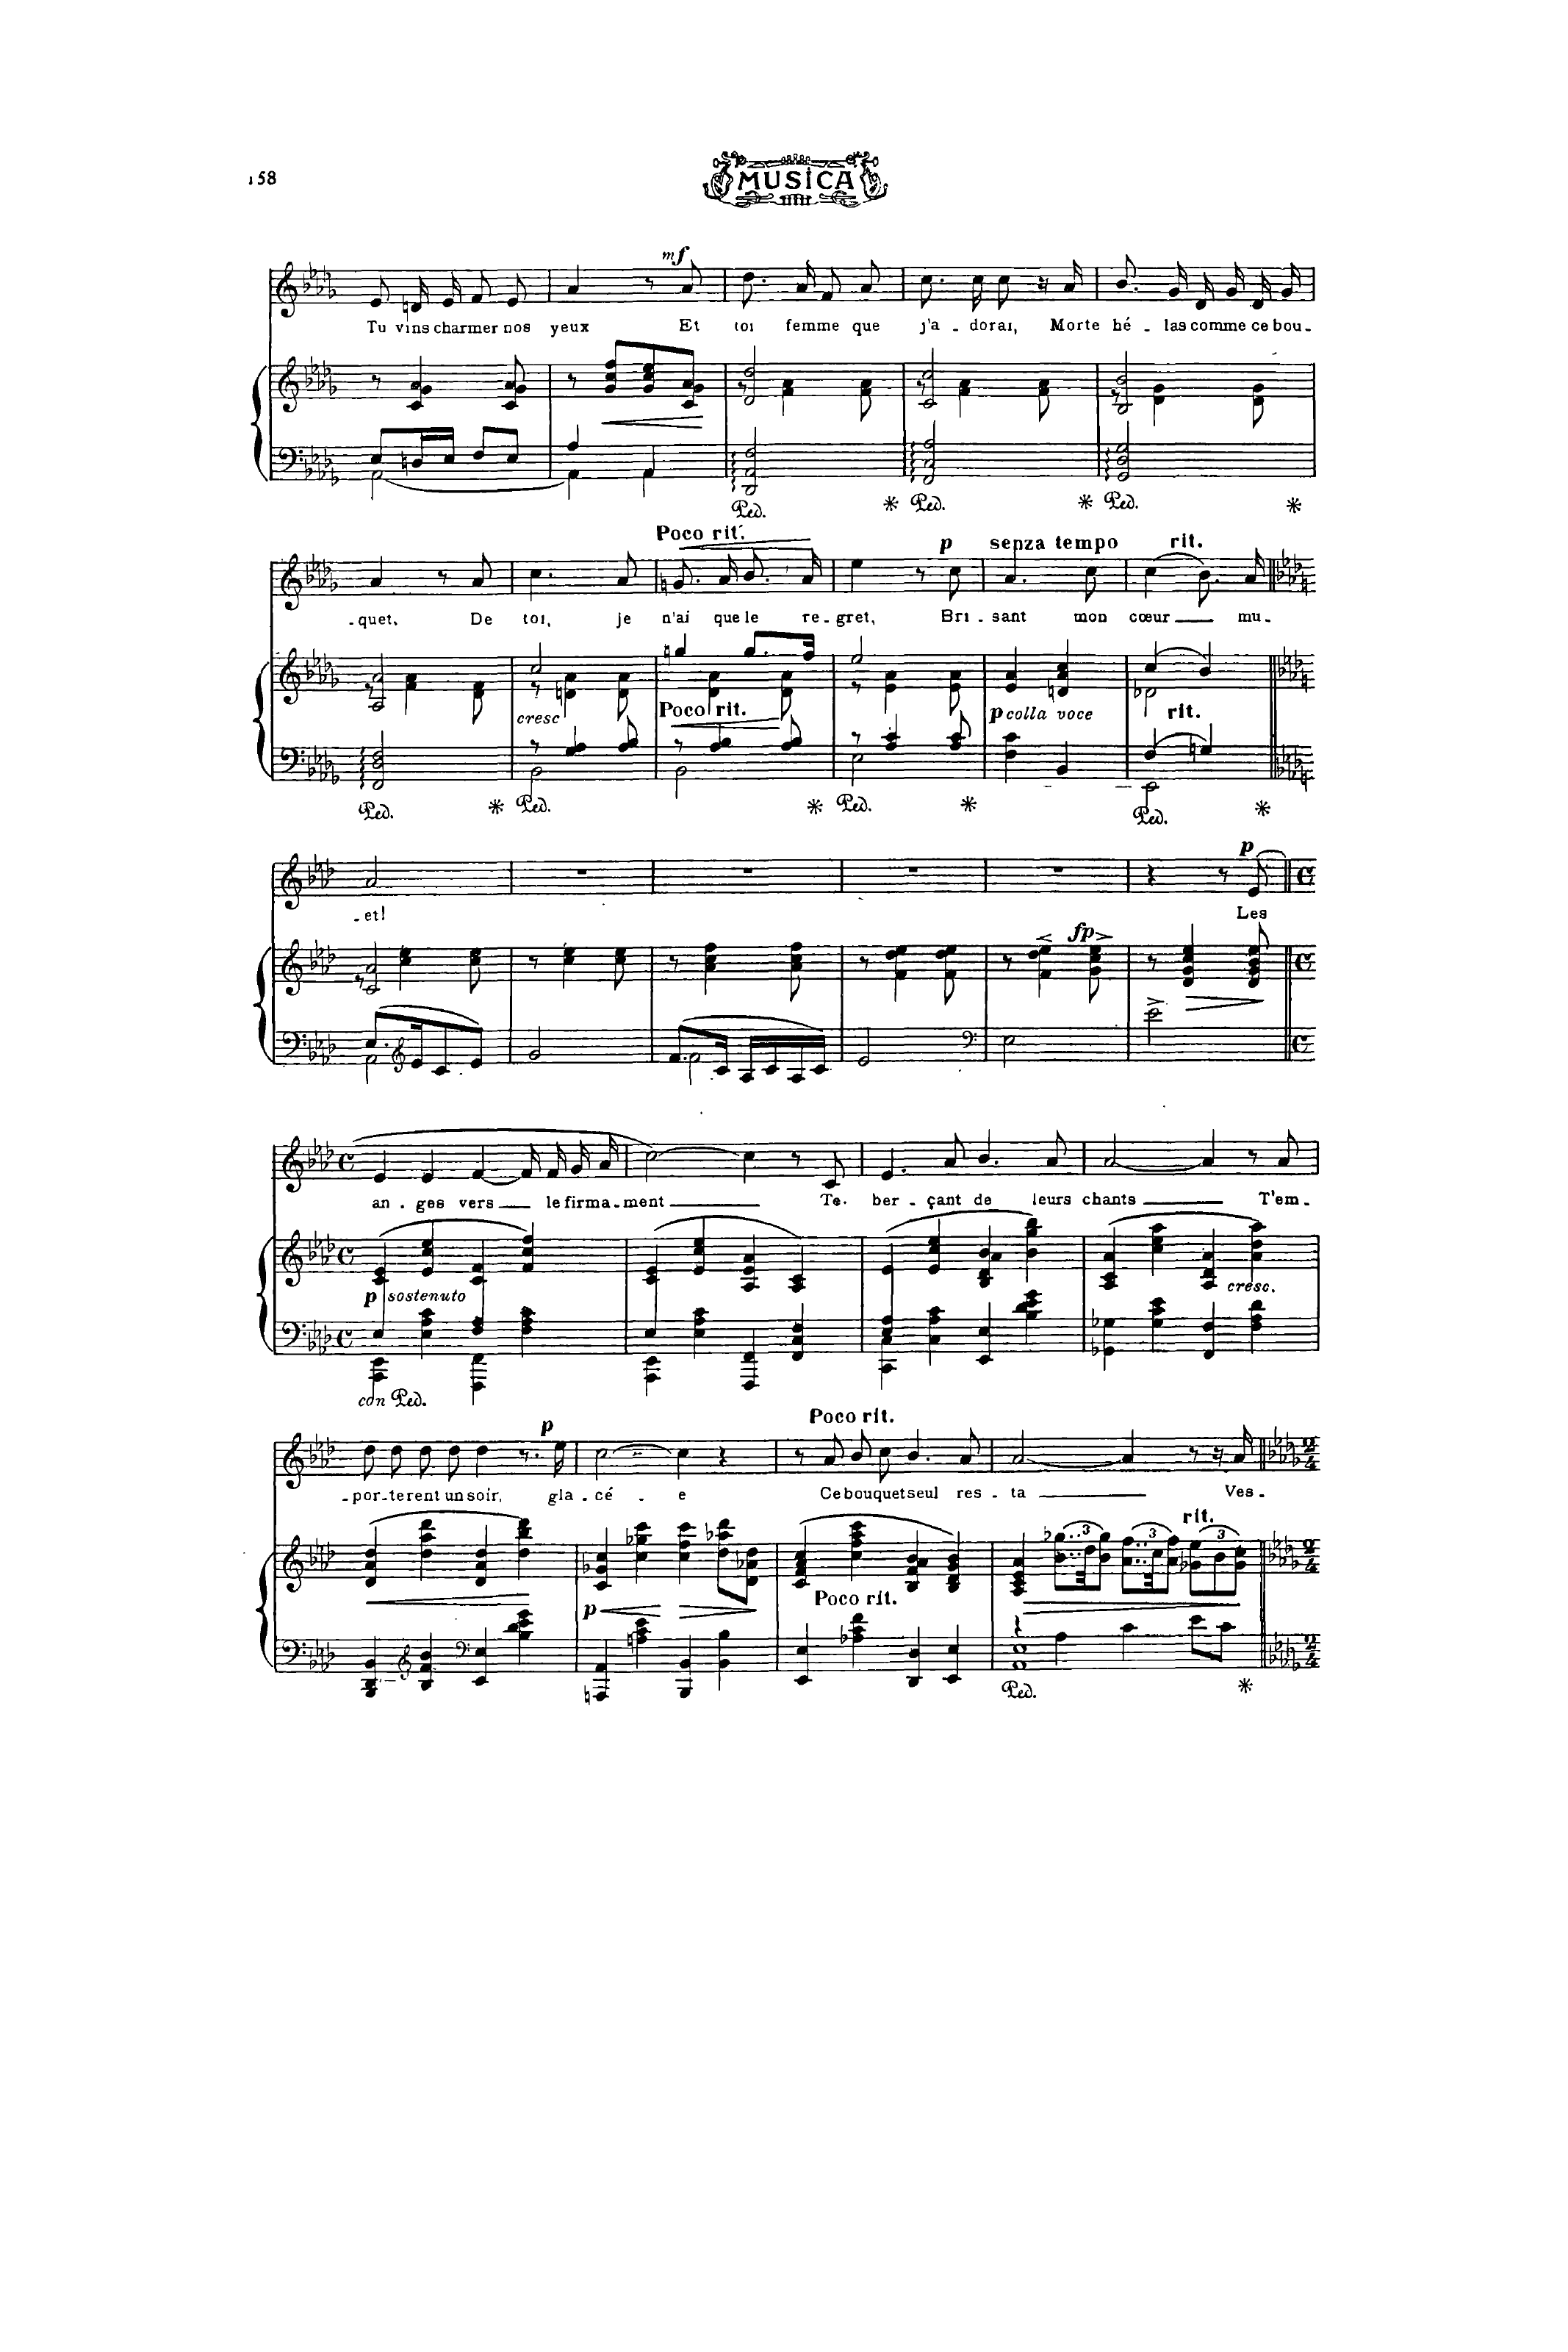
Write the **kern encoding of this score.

**kern	**kern	**dynam	**kern	**text	**dynam
*part2	*part2	*part2	*part1	*part1	*part1
*staff3	*staff2	*staff2/3	*staff1	*staff1	*staff1
*I"Piano	*	*	*I"Chant Voice	*	*
*I'Pno	*	*	*	*	*
*clefF4	*clefG2	*	*clefG2	*	*
*k[b-e-a-d-g-]	*k[b-e-a-d-g-]	*	*k[b-e-a-d-g-]	*	*
*M2/4	*M2/4	*	*M2/4	*	*
=21	=21	=21	=21	=21	=21
*^	*	*	*	*	*
8E-/L	[2AA-\	8r	.	8e-/L	Tu	.
16Dn/L	.	4c/ 4g-/ 4a-/	.	16dn/L	vins	.
16E-/JJ	.	.	.	16e-/JJ	char-	.
8F/L	.	.	.	8f/L	-mer	.
8E-/J	.	8c/ 8g-/ 8a-/	.	8e-/J	nos	.
=22	=22	=22	=22	=22	=22	=22
4A-/	4AA-\]	8r	.	4a-/	yeux	.
!	!	!	!LO:HP:b	!	!	!
.	.	8g-/ 8cc/ 8ff/L	<	.	.	.
4AA-/	4AA-\	8g-/ 8cc/ 8ee-/	.	8r	.	.
!	!	!	!	!	!	!LO:DY:a
.	.	8c/ 8g-/ 8a-/J	.	8a-/	Et	mf
*v	*v	*	*	*	*	*
.	.	[	.	.	.
=23	=23	=23	=23	=23	=23
*	*^	*	*	*	*
2DD-/ 2AA-/ 2F/	2d-/ 2dd-/	8r	.	8.dd-\L	toi	.
.	.	4f\ 4a-\	.	.	.	.
.	.	.	.	16a-\Jk	fem-	.
.	.	.	.	8f/L	-me	.
.	.	8f\ 8a-\	.	8a-/J	que	.
=24	=24	=24	=24	=24	=24	=24
2FF/ 2C/ 2A-/	2c/ 2cc/	8r	.	8.cc\L	j'a-	.
.	.	4f\ 4a-\	.	.	.	.
.	.	.	.	16cc\Jk	-do-	.
.	.	.	.	8cc\	-rai,	.
.	.	8f\ 8a-\	.	16r	.	.
.	.	.	.	16a-/	Morte	.
=25	=25	=25	=25	=25	=25	=25
2GG-/ 2D-/ 2G-/	2B-/ 2b-/	8r	.	8.b-/L	hé-	.
.	.	4d-\ 4g-\	.	.	.	.
.	.	.	.	16g-/Jk	-las	.
.	.	.	.	16d-/LL	com-	.
.	.	.	.	16g-/J	-me	.
.	.	8d-\ 8g-\	.	16d-/L	ce	.
.	.	.	.	16g-/JJ	bou-	.
=26	=26	=26	=26	=26	=26	=26
2FF/ 2D-/ 2F/	2A-/ 2a-/	8r	.	4a-/	-– quet,	.
.	.	4f\ 4a-\	.	.	.	.
.	.	.	.	8r	.	.
.	.	8d-\ 8f\	.	8a-/	De	.
=27	=27	=27	=27	=27	=27	=27
*^	*	*	*	*	*	*
!	!	!LO:TX:b:i:t=cresc.	!	!	!	!	!
8r	2BB-\	2cc/	8r	.	4.cc\	toi,	.
4G-/ 4A-/	.	.	4dn\ 4a-\	.	.	.	.
8A-/ 8B-/	.	.	8d\ 8a-\	.	8a-/	je	.
=28	=28	=28	=28	=28	=28	=28	=28
!	!	!	!	!	!LO:TX:a:B:t=Poco rit.	!	!
!	!	!LO:TX:b:B:t=Poco rit.	!	!	!	!	!
!	!	!	!	!LO:HP:b	!	!	!LO:HP:b
8r	2BB-\	4ggn/	8r	<	8.gn/L	n'ai	<
4A-/ 4B-/	.	.	4d-\ 4a-\	.	.	.	.
.	.	.	.	.	16a-/Jk	que	.
.	.	8.gg/L	.	.	8.b-/L	le	.
8A-/ 8B-/	.	.	8d-\ 8a-\	[	.	.	.
.	.	16ff/Jk	.	.	16a-/Jk	re-	.
*v	*v	*	*	*	*	*	*
*	*v	*v	*	*	*	*
.	.	.	.	.	[
=29	=29	=29	=29	=29	=29
*^	*^	*	*	*	*
8r	2E-\	2ee-/	8r	.	4ee-\	-gret,	.
4A-/ 4c/	.	.	4e-\ 4a-\	.	.	.	.
.	.	.	.	.	8r	.	.
!	!	!	!	!	!	!	!LO:DY:a
8A-/ 8c/	.	.	8e-\ 8a-\	.	8cc\	Bri-	p
*v	*v	*	*	*	*	*	*
=30	=30	=30	=30	=30	=30	=30
!	!	!	!	!LO:TX:a:B:t=senza tempo	!	!
!	!LO:TX:i:t=colla voce	!	!	!	!	!
!	!	!	!LO:DY:b	!	!	!
*	*v	*v	*	*	*	*
4F\ 4c\	4e-/ 4a-/	p	4.a-/	-sant	.
4BB-/	4dn/ 4a-/ 4cc/	.	.	.	.
.	.	.	8cc\	mon	.
=31	=31	=31	=31	=31	=31
*^	*^	*	*	*	*
!	!	!	!	!	!LO:TX:a:B:t=rit.	!	!
!	!	!LO:TX:b:t=rit.	!	!	!	!	!
4F/	2EE-\	(4cc/	2d-X\	.	(4cc\	cœur	.
4Gn/	.	4b-/)	.	.	8.b-/L)	.	.
.	.	.	.	.	16a-/Jk	mu-	.
=32||	=32||	=32||	=32||	=32||	=32||	=32||	=32||
*k[b-e-a-d-]	*	*k[b-e-a-d-]	*	*	*k[b-e-a-d-]	*	*
8.E-/L	2AA-\	8r	2c/ 2a-/	.	2a-/	-– et!	.
.	.	4cc\ 4ee-\	.	.	.	.	.
*clefG2	*	*	*	*	*	*	*
16e-/K	.	.	.	.	.	.	.
8c/	.	.	.	.	.	.	.
8e-/J	.	8cc\ 8ee-\	.	.	.	.	.
*v	*v	*	*	*	*	*	*
*	*v	*v	*	*	*	*
=33	=33	=33	=33	=33	=33
2g/	8r	.	2r	.	.
.	4cc\ 4ee-\	.	.	.	.
.	8cc\ 8ee-\	.	.	.	.
=34	=34	=34	=34	=34	=34
*^	*	*	*	*	*
8.f/L	2f\	8r	.	2r	.	.
.	.	4a-\ 4cc\ 4ff\	.	.	.	.
16c/Jk	.	.	.	.	.	.
16A-/LL	.	.	.	.	.	.
16c/	.	.	.	.	.	.
16A-/	.	8a-\ 8cc\ 8ff\	.	.	.	.
16c/JJ	.	.	.	.	.	.
*v	*v	*	*	*	*	*
=35	=35	=35	=35	=35	=35
2e-/	8r	.	2r	.	.
.	4f\ 4dd-\ 4ee-\	.	.	.	.
.	8f\ 8dd-\ 8ee-\	.	.	.	.
=36	=36	=36	=36	=36	=36
*clefF4	*	*	*	*	*
2E-\	8r	.	2r	.	.
!	!	!LO:HP:b	!	!	!
.	4f\ 4dd-\ 4ee-\	<	.	.	.
!	!	!LO:HP:n=1:b	!	!	!
!	!	!LO:DY:n=1:a	!	!	!
.	8g\ 8cc\ 8ee-\	[ > fp	.	.	.
.	.	]	.	.	.
=37	=37	=37	=37	=37	=37
2e-^\	8r	.	4r	.	.
!	!	!LO:HP:b	!	!	!
.	4d-/ 4g/ 4cc/ 4ee-/	>	.	.	.
.	.	.	8r	.	.
!	!	!	!	!	!LO:DY:a
.	8d-/ 8g/ 8b-/ 8ee-/	.	(8e-/	Les	p
.	.	]	.	.	.
=38||	=38||	=38||	=38||	=38||	=38||
*M4/4	*M4/4	*	*M4/4	*	*
*met(c)	*met(c)	*	*met(c)	*	*
*^	*	*	*	*	*
!	!	!LO:TX:i:t=sostenuto	!	!	!	!
!	!	!	!LO:DY:b	!	!	!
4E-\	4AAA-\ 4EE-\	(4c/ 4e-/	p	4e-/	-an-	.
4ryy	4E-\ 4A-\ 4c\	4e-/ 4cc/ 4ee-/	.	4e-/	-ges	.
4F\ 4A-\	4FFF\ 4FF\	4c/ 4f/	.	[4f/	vers	.
4ryy	4F\ 4A-\ 4c\	4f/ 4cc/ 4ff/)	.	16f/LL]	.	.
.	.	.	.	16f/J	le	.
.	.	.	.	16g/L	fir-	.
.	.	.	.	16a-/JJ	-ma-	.
=39	=39	=39	=39	=39	=39	=39
*	*	*^	*	*	*	*
4E-\	4AAA-\ 4EE-\	(4c/ 4e-/	2.ryy	.	[2cc\)	-ment	.
2.ryy	4E-\ 4A-\ 4c\	4e-/ 4cc/ 4ee-/	.	.	.	.	.
.	4FFF/ 4FF/	4A-/ 4e-/ 4a-/	.	.	4cc\]	.	.
.	4FF/ 4C/ 4F/	4c/)	4A-/	.	8r	.	.
.	.	.	.	.	8c/	Te	.
*	*	*v	*v	*	*	*	*
=40	=40	=40	=40	=40	=40	=40
4E-\ 4A-\	4CC\ 4C\	(4e-/	.	4.e-/	ber-	.
2.ryy	4C\ 4A-\ 4c\	4e-/ 4cc/ 4ee-/	.	.	.	.
.	.	.	.	8a-/	-çant	.
.	4EE-/ 4E-/	4B-/ 4d-/ 4a-/ 4b-/	.	4.b-/	de	.
.	4B-\ 4d-\ 4e-\ 4g\	4b-\ 4gg\ 4bb-\)	.	.	.	.
.	.	.	.	8a-/	leurs	.
*v	*v	*	*	*	*	*
=41	=41	=41	=41	=41	=41
4GG-X\ 4G-X\	(4A-/ 4c/ 4a-/	.	[2a-/	-chants	.
4G-\ 4c\ 4e-\	4cc\ 4ee-\ 4aa-\	.	.	.	.
!	!LO:TX:b:i:t=cresc.	!	!	!	!
4FF/ 4F/	4A-/ 4d-/ 4a-/	.	4a-/]	.	.
4F\ 4A-\ 4d-\	4a-\ 4dd-\ 4aa-\)	.	8r	.	.
.	.	.	8a-/	T'em-	.
=42	=42	=42	=42	=42	=42
!	!	!LO:HP:b	!	!	!
4BBB-/ 4DD-/ 4BB-/	(4d-/ 4a-/ 4dd-/	<	8dd-\L	– por-	.
.	.	.	8dd-\J	-tè-	.
*clefG2	*	*	*	*	*
4B-/ 4f/ 4b-/	4dd-\ 4aa-\ 4ddd-\	.	8dd-\L	-rent	.
.	.	.	8dd-\J	un	.
*clefF4	*	*	*	*	*
4EE-/ 4E-/	4d-/ 4a-/ 4dd-/	.	4cc\	soir,	.
4B-\ 4d-\ 4e-\ 4g\	4dd-\ 4bb-\ 4ddd-\)	[	8.r	.	.
!	!	!	!	!	!LO:DY:a
.	.	.	16ee-\	gla-	p
=43	=43	=43	=43	=43	=43
!	!	!LO:HP:b	!	!	!
!	!	!LO:DY:n=1:b	!	!	!
4AAAn/ 4AAn/	4c/ 4g-X/ 4cc/	< p	[2cc\	-cé-	.
4An\ 4c\ 4e-\	4cc\ 4gg-X\ 4ccc\	.	.	.	.
!	!	!LO:HP:n=1:b	!	!	!
4BBB-/ 4BB-/	4cc\ 4ff\ 4ccc\	[ >	4cc\]	-e	.
4BB-\ 4B-\	8dd-\ 8aa-X\ 8ddd-\L	.	4r	.	.
.	8d-\ 8a-X\ 8dd-\J	.	.	.	.
.	.	]	.	.	.
=44	=44	=44	=44	=44	=44
!	!LO:TX:b:B:t=Poco rit.	!	!	!	!
4EE-/ 4E-/	(4c/ 4f/ 4a-/ 4cc/	.	8r	.	.
!	!	!	!LO:TX:a:B:t=Poco rit.	!	!
.	.	.	8a-/	Ce	.
4A-X\ 4c\ 4f\	4cc\ 4ff\ 4aa-\ 4ccc\	.	8b-\L	bou-	.
.	.	.	8cc\J	-quet	.
4DD-/ 4D-/	4B-/ 4f/ 4a-/ 4b-/	.	4.b-/	seul	.
4EE-/ 4E-/	4B-/ 4d-/ 4g/ 4b-/)	.	.	.	.
.	.	.	8a-/	res-	.
=45	=45	=45	=45	=45	=45
*^	*	*	*	*	*
!	!	!	!LO:HP:b	!	!	!
4r	1AA- 1E-	4A-/ 4c/ 4e-/ 4a-/	>	[2a-/	-ta	.
4A-\	.	12..b-\ 12..gg-X\L	.	.	.	.
.	.	48dd-\KK	.	.	.	.
.	.	12b-\ 12gg-\J	.	.	.	.
4c\	.	12..a-\ 12..ff\L	.	4a-/]	.	.
.	.	48cc\KK	.	.	.	.
.	.	12a-\ 12ff\J	.	.	.	.
!	!	!LO:TX:a:B:t=rit.	!	!	!	!
8e-\L	.	12..g-X\ 12..ee-\L	.	8.r	.	.
8c\J	.	.	.	.	.	.
.	.	48b-\KK	.	.	.	.
.	.	12g-\ 12cc\J	.	.	.	.
.	.	.	.	16a-/	Ves-	.
*v	*v	*	*	*	*	*
.	.	]	.	.	.
=||	=||	=||	=||	=||	=||
*-	*-	*-	*-	*-	*-
